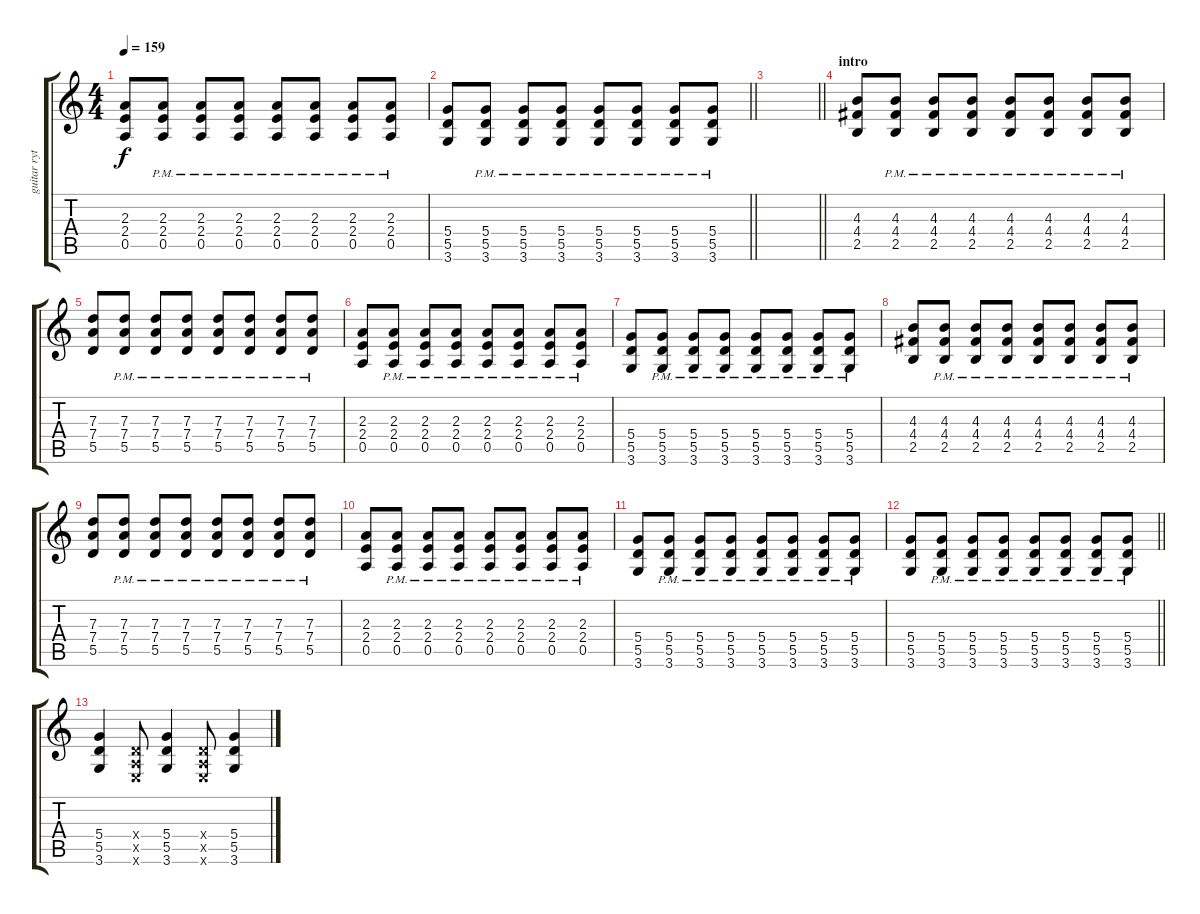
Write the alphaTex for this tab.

\track ("guitar rythm" "guitar ryt") {instrument distortionguitar}
\staff {score tabs}
\tuning (E4 B3 G3 D3 A2 E2) {hide}
\ts (4 4)
\tempo 159
\clef g2
\ks c
(2.3 2.4 0.5).8{dy f} (2.3{pm} 2.4{pm} 0.5{pm}).8 (2.3{pm} 2.4{pm} 0.5{pm}).8 (2.3{pm} 2.4{pm} 0.5{pm}).8 (2.3{pm} 2.4{pm} 0.5{pm}).8 (2.3{pm} 2.4{pm} 0.5{pm}).8 (2.3{pm} 2.4{pm} 0.5{pm}).8 (2.3{pm} 2.4{pm} 0.5{pm}).8 |
\barLineRight lightlight
(5.4 5.5 3.6).8 (5.4{pm} 5.5{pm} 3.6{pm}).8 (5.4{pm} 5.5{pm} 3.6{pm}).8 (5.4{pm} 5.5{pm} 3.6{pm}).8 (5.4{pm} 5.5{pm} 3.6{pm}).8 (5.4{pm} 5.5{pm} 3.6{pm}).8 (5.4{pm} 5.5{pm} 3.6{pm}).8 (5.4{pm} 5.5{pm} 3.6{pm}).8 |
\barLineRight lightlight
|
\section ("" "intro")
(4.3 4.4 2.5).8 (4.3{pm} 4.4{pm} 2.5{pm}).8 (4.3{pm} 4.4{pm} 2.5{pm}).8 (4.3{pm} 4.4{pm} 2.5{pm}).8 (4.3{pm} 4.4{pm} 2.5{pm}).8 (4.3{pm} 4.4{pm} 2.5{pm}).8 (4.3{pm} 4.4{pm} 2.5{pm}).8 (4.3{pm} 4.4{pm} 2.5{pm}).8 |
(7.3 7.4 5.5).8 (7.3{pm} 7.4{pm} 5.5{pm}).8 (7.3{pm} 7.4{pm} 5.5{pm}).8 (7.3{pm} 7.4{pm} 5.5{pm}).8 (7.3{pm} 7.4{pm} 5.5{pm}).8 (7.3{pm} 7.4{pm} 5.5{pm}).8 (7.3{pm} 7.4{pm} 5.5{pm}).8 (7.3{pm} 7.4{pm} 5.5{pm}).8 |
(2.3 2.4 0.5).8 (2.3{pm} 2.4{pm} 0.5{pm}).8 (2.3{pm} 2.4{pm} 0.5{pm}).8 (2.3{pm} 2.4{pm} 0.5{pm}).8 (2.3{pm} 2.4{pm} 0.5{pm}).8 (2.3{pm} 2.4{pm} 0.5{pm}).8 (2.3{pm} 2.4{pm} 0.5{pm}).8 (2.3{pm} 2.4{pm} 0.5{pm}).8 |
(5.4 5.5 3.6).8 (5.4{pm} 5.5{pm} 3.6{pm}).8 (5.4{pm} 5.5{pm} 3.6{pm}).8 (5.4{pm} 5.5{pm} 3.6{pm}).8 (5.4{pm} 5.5{pm} 3.6{pm}).8 (5.4{pm} 5.5{pm} 3.6{pm}).8 (5.4{pm} 5.5{pm} 3.6{pm}).8 (5.4{pm} 5.5{pm} 3.6{pm}).8 |
(4.3 4.4 2.5).8 (4.3{pm} 4.4{pm} 2.5{pm}).8 (4.3{pm} 4.4{pm} 2.5{pm}).8 (4.3{pm} 4.4{pm} 2.5{pm}).8 (4.3{pm} 4.4{pm} 2.5{pm}).8 (4.3{pm} 4.4{pm} 2.5{pm}).8 (4.3{pm} 4.4{pm} 2.5{pm}).8 (4.3{pm} 4.4{pm} 2.5{pm}).8 |
(7.3 7.4 5.5).8 (7.3{pm} 7.4{pm} 5.5{pm}).8 (7.3{pm} 7.4{pm} 5.5{pm}).8 (7.3{pm} 7.4{pm} 5.5{pm}).8 (7.3{pm} 7.4{pm} 5.5{pm}).8 (7.3{pm} 7.4{pm} 5.5{pm}).8 (7.3{pm} 7.4{pm} 5.5{pm}).8 (7.3{pm} 7.4{pm} 5.5{pm}).8 |
(2.3 2.4 0.5).8 (2.3{pm} 2.4{pm} 0.5{pm}).8 (2.3{pm} 2.4{pm} 0.5{pm}).8 (2.3{pm} 2.4{pm} 0.5{pm}).8 (2.3{pm} 2.4{pm} 0.5{pm}).8 (2.3{pm} 2.4{pm} 0.5{pm}).8 (2.3{pm} 2.4{pm} 0.5{pm}).8 (2.3{pm} 2.4{pm} 0.5{pm}).8 |
(5.4 5.5 3.6).8 (5.4{pm} 5.5{pm} 3.6{pm}).8 (5.4{pm} 5.5{pm} 3.6{pm}).8 (5.4{pm} 5.5{pm} 3.6{pm}).8 (5.4{pm} 5.5{pm} 3.6{pm}).8 (5.4{pm} 5.5{pm} 3.6{pm}).8 (5.4{pm} 5.5{pm} 3.6{pm}).8 (5.4{pm} 5.5{pm} 3.6{pm}).8 |
\barLineRight lightlight
(5.4 5.5 3.6).8 (5.4{pm} 5.5{pm} 3.6{pm}).8 (5.4{pm} 5.5{pm} 3.6{pm}).8 (5.4{pm} 5.5{pm} 3.6{pm}).8 (5.4{pm} 5.5{pm} 3.6{pm}).8 (5.4{pm} 5.5{pm} 3.6{pm}).8 (5.4{pm} 5.5{pm} 3.6{pm}).8 (5.4{pm} 5.5{pm} 3.6{pm}).8 |
(5.4 5.5 3.6).4 (0.4{x} 0.5{x} 0.6{x}).8 (5.4 5.5 3.6).4 (0.4{x} 0.5{x} 0.6{x}).8 (5.4 5.5 3.6).4
